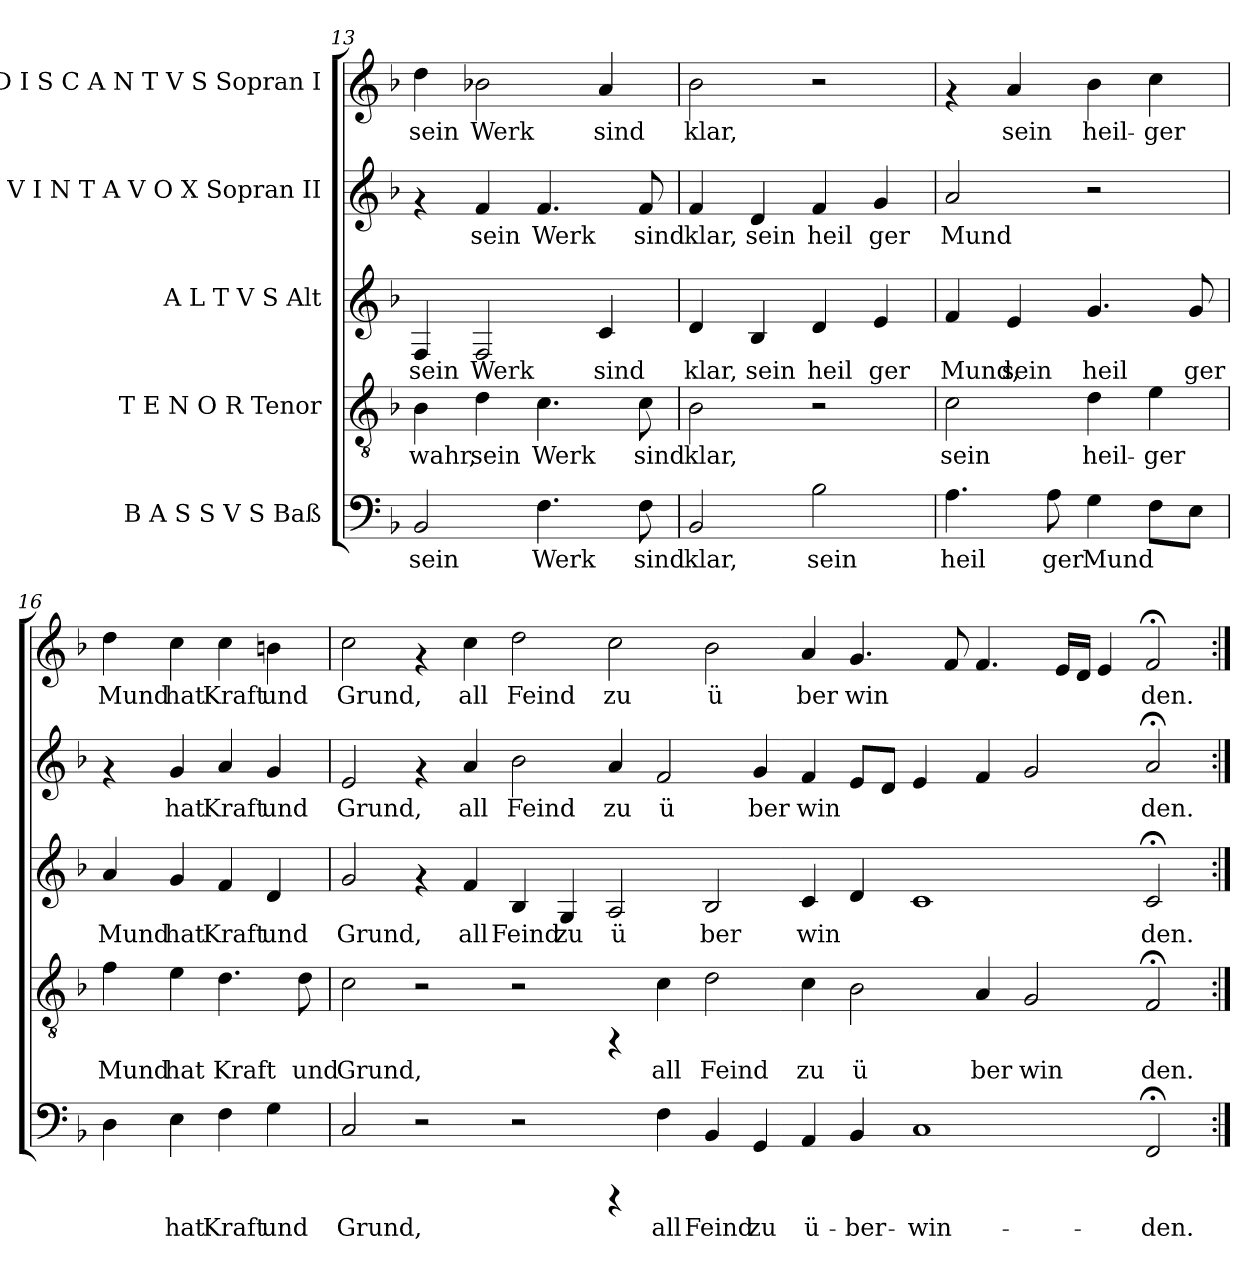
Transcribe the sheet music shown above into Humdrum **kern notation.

**kern	**text	**kern	**text	**kern	**text	**kern	**text	**kern	**text
*part5	*part5	*part4	*part4	*part3	*part3	*part2	*part2	*part1	*part1
*staff5	*staff5	*staff4	*staff4	*staff3	*staff3	*staff2	*staff2	*staff1	*staff1
*I"B A S S V S  Baß	*	*I"T E N O R  Tenor	*	*I"A L T V S  Alt	*	*I"Q V I N T A V O X  Sopran II	*	*I"D I S C A N T V S  Sopran I	*
!!LO:PB:g=z
*clefF4	*	*clefGv2	*	*clefG2	*	*clefG2	*	*clefG2	*
*k[b-]	*	*k[b-]	*	*k[b-]	*	*k[b-]	*	*k[b-]	*
*F:	*	*F:	*	*F:	*	*F:	*	*F:	*
=13	=13	=13	=13	=13	=13	=13	=13	=13	=13
!	!LO:LY:b:rj	!	!LO:LY:b:rj	!	!LO:LY:b:rj	!	!	!	!LO:LY:b
2BB-/	sein	4B-\	wahr,	4F/	sein	4rf	.	4dd\	sein
!	!	!	!LO:LY:b:rj	!	!LO:LY:b:rj	!	!LO:LY:b:rj	!	!LO:LY:b
.	.	4d\	sein	2F/	Werk	4f/	sein	2b-X\	Werk
!	!LO:LY:b:rj	!	!LO:LY:b:rj	!	!	!	!LO:LY:b:rj	!	!
4.F\	Werk	4.c\	Werk	.	.	4.f/	Werk	.	.
!	!	!	!	!	!LO:LY:b:rj	!	!	!	!LO:LY:b
.	.	.	.	4c/	sind	.	.	4a/	sind
!	!LO:LY:b:rj	!	!LO:LY:b:rj	!	!	!	!LO:LY:b:rj	!	!
8F\	sind	8c\	sind	.	.	8f/	sind	.	.
=14	=14	=14	=14	=14	=14	=14	=14	=14	=14
!	!LO:LY:b:rj	!	!LO:LY:b:rj	!	!LO:LY:b:rj	!	!LO:LY:b:rj	!	!LO:LY:b
2BB-/	klar,	2B-\	klar,	4d/	klar,	4f/	klar,	2b-\	klar,
!	!	!	!	!	!LO:LY:b:rj	!	!LO:LY:b:rj	!	!
.	.	.	.	4B-/	sein	4d/	sein	.	.
!	!LO:LY:b:rj	!	!	!	!LO:LY:b:rj	!	!LO:LY:b:rj	!	!
2B-\	sein	2r	.	4d/	heil	4f/	heil	2r	.
!	!	!	!	!	!LO:LY:b:rj	!	!LO:LY:b:rj	!	!
.	.	.	.	4e/	ger	4g/	ger	.	.
=15	=15	=15	=15	=15	=15	=15	=15	=15	=15
!	!LO:LY:b:rj	!	!LO:LY:b:rj	!	!LO:LY:b:rj	!	!LO:LY:b:rj	!	!
4.A\	heil	2c\	sein	4f/	Mund,	2a/	Mund	4rf	.
!	!	!	!	!	!LO:LY:b:rj	!	!	!	!LO:LY:b
.	.	.	.	4e/	sein	.	.	4a/	sein
!	!LO:LY:b:rj	!	!	!	!	!	!	!	!
8A\	ger	.	.	.	.	.	.	.	.
!	!LO:LY:b:rj	!	!LO:LY:b:rj	!	!LO:LY:b:rj	!	!	!	!LO:LY:b
4G\	Mund	4d\	heil-	4.g/	heil	2r	.	4b-\	heil-
!	!LO:LY:b:rj	!	!LO:LY:b:rj	!	!	!	!	!	!LO:LY:b
8F\L	.	4e\	-ger	.	.	.	.	4cc\	-ger
!	!LO:LY:b:rj	!	!	!	!LO:LY:b:rj	!	!	!	!
8E\J	.	.	.	8g/	ger	.	.	.	.
=16	=16	=16	=16	=16	=16	=16	=16	=16	=16
!	!LO:LY:b:rj	!	!LO:LY:b:rj	!	!LO:LY:b:rj	!	!	!	!LO:LY:b
4D\	.	4f\	Mund	4a/	Mund	4rf	.	4dd\	Mund
!	!LO:LY:b:rj	!	!LO:LY:b:rj	!	!LO:LY:b:rj	!	!LO:LY:b:rj	!	!LO:LY:b
4E\	hat	4e\	hat	4g/	hat	4g/	hat	4cc\	hat
!	!LO:LY:b:rj	!	!LO:LY:b:rj	!	!LO:LY:b:rj	!	!LO:LY:b:rj	!	!LO:LY:b
4F\	Kraft	4.d\	Kraft	4f/	Kraft	4a/	Kraft	4cc\	Kraft
!	!LO:LY:b:rj	!	!	!	!LO:LY:b:rj	!	!LO:LY:b:rj	!	!LO:LY:b
4G\	und	.	.	4d/	und	4g/	und	4bn\	und
!	!	!	!LO:LY:b:rj	!	!	!	!	!	!
.	.	8d\	und	.	.	.	.	.	.
!!LO:LB:g=z
=17	=17	=17	=17	=17	=17	=17	=17	=17	=17
!	!LO:LY:b:rj	!	!LO:LY:b:rj	!	!LO:LY:b:rj	!	!LO:LY:b:rj	!	!LO:LY:b
2C/	Grund,	2c\	Grund,	2g/	Grund,	2e/	Grund,	2cc\	Grund,
2r	.	2r	.	4rf	.	4rf	.	4rf	.
!	!	!	!	!	!LO:LY:b:rj	!	!LO:LY:b:rj	!	!LO:LY:b
.	.	.	.	4f/	all	4a/	all	4cc\	all
!	!	!	!	!	!LO:LY:b:rj	!	!LO:LY:b:rj	!	!LO:LY:b
2r	.	2r	.	4B-/	Feind	2b-\	Feind	2dd\	Feind
!	!	!	!	!	!LO:LY:b:rj	!	!	!	!
.	.	.	.	4G/	zu	.	.	.	.
!	!	!	!	!	!LO:LY:b:rj	!	!LO:LY:b:rj	!	!LO:LY:b
4rCCC	.	4rFF	.	2A/	ü	4a/	zu	2cc\	zu
!	!LO:LY:b:rj	!	!LO:LY:b:rj	!	!	!	!LO:LY:b:rj	!	!
4F\	all	4c\	all	.	.	2f/	ü	.	.
!	!LO:LY:b:rj	!	!LO:LY:b:rj	!	!LO:LY:b:rj	!	!	!	!LO:LY:b
4BB-/	Feind	2d\	Feind	2B-/	ber	.	.	2b-\	ü
!	!LO:LY:b:rj	!	!	!	!	!	!LO:LY:b:rj	!	!
4GG/	zu	.	.	.	.	4g/	ber	.	.
!	!LO:LY:b:rj	!	!LO:LY:b:rj	!	!LO:LY:b:rj	!	!LO:LY:b:rj	!	!LO:LY:b
4AA/	ü-	4c\	zu	4c/	win	4f/	win	4a/	ber
!	!LO:LY:b:rj	!	!LO:LY:b:rj	!	!LO:LY:b:rj	!	!LO:LY:b:rj	!	!LO:LY:b
4BB-/	-ber-	2B-\	ü	4d/	.	8e/L	.	4.g/	win
!	!	!	!	!	!	!	!LO:LY:b:rj	!	!
.	.	.	.	.	.	8d/J	.	.	.
!	!LO:LY:b:rj	!	!	!	!LO:LY:b:rj	!	!LO:LY:b:rj	!	!
1C	-win-	.	.	1c	.	4e/	.	.	.
!	!	!	!	!	!	!	!	!	!LO:LY:b
.	.	.	.	.	.	.	.	8f/	.
!	!	!	!LO:LY:b:rj	!	!	!	!LO:LY:b:rj	!	!LO:LY:b
.	.	4A/	ber	.	.	4f/	.	4.f/	.
!	!	!	!LO:LY:b:rj	!	!	!	!LO:LY:b:rj	!	!
.	.	2G/	win	.	.	2g/	.	.	.
!	!	!	!	!	!	!	!	!	!LO:LY:b
.	.	.	.	.	.	.	.	16e/L	.
!	!	!	!	!	!	!	!	!	!LO:LY:b
.	.	.	.	.	.	.	.	16d/J	.
!	!	!	!	!	!	!	!	!	!LO:LY:b
.	.	.	.	.	.	.	.	4e/	.
!	!LO:LY:b:rj	!	!LO:LY:b:rj	!	!LO:LY:b:rj	!	!LO:LY:b:rj	!	!LO:LY:b
2FF;</	-den.	2F;</	den.	2c;</	den.	2a;</	den.	2f;</	den.
=:|!	=:|!	=:|!	=:|!	=:|!	=:|!	=:|!	=:|!	=:|!	=:|!
*-	*-	*-	*-	*-	*-	*-	*-	*-	*-
